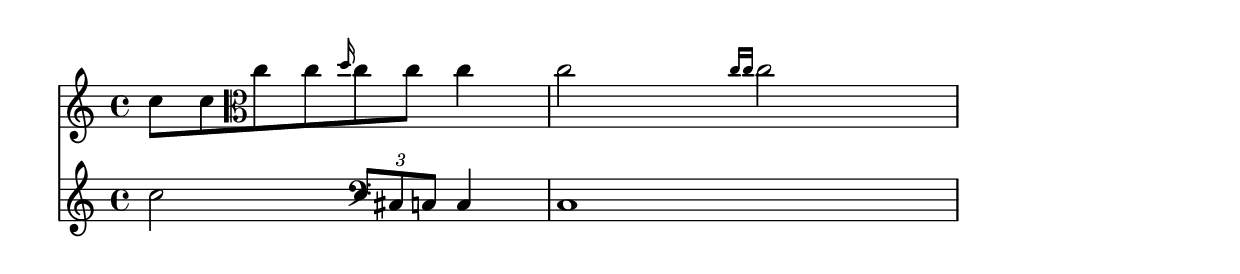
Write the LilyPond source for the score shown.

\header {


  texidoc = "If @code{strict-note-spacing} is set, then spacing of
notes is not influenced by bars and clefs half-way on the system.
Rather, they are put just before the note that occurs at the same
time.  This may cause collisions.  "

}


\version "2.11.51"

\paper {
  ragged-right = ##t
  indent = 0
}
\layout {
  \context {
    \Score
  }
}

\relative c''
<<
  \override Score.SpacingSpanner #'strict-note-spacing = ##t 
  \set Score.proportionalNotationDuration = #(ly:make-moment 1 16)
  \new Staff {
    c8[ c \clef alto c c \grace { d16 }  c8 c]  c4 c2
    \grace { c16[ c16] }
    c2 }
  \new Staff {
    c2  \times 2/3 { c8 \clef bass cis,, c } 
    c4
    c1
  }
>>
  
